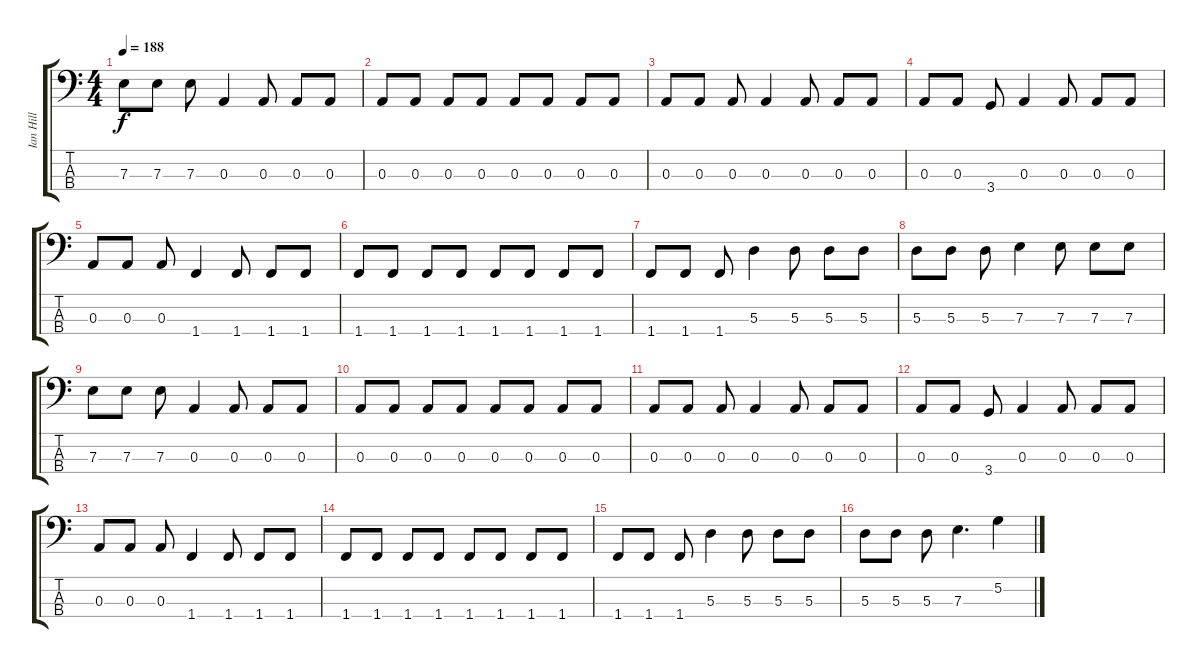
\track ("Ian Hill" "Ian Hill") {instrument electricbasspick}
\staff {score tabs}
\tuning (G2 D2 A1 E1) {hide}
\ts (4 4)
\tempo 188
\clef f4
\ks c
7.3.8{dy f} 7.3.8 7.3.8 0.3.4 0.3.8 0.3.8 0.3.8 |
0.3.8 0.3.8 0.3.8 0.3.8 0.3.8 0.3.8 0.3.8 0.3.8 |
0.3.8 0.3.8 0.3.8 0.3.4 0.3.8 0.3.8 0.3.8 |
0.3.8 0.3.8 3.4.8 0.3.4 0.3.8 0.3.8 0.3.8 |
0.3.8 0.3.8 0.3.8 1.4.4 1.4.8 1.4.8 1.4.8 |
1.4.8 1.4.8 1.4.8 1.4.8 1.4.8 1.4.8 1.4.8 1.4.8 |
1.4.8 1.4.8 1.4.8 5.3.4 5.3.8 5.3.8 5.3.8 |
5.3.8 5.3.8 5.3.8 7.3.4 7.3.8 7.3.8 7.3.8 |
7.3.8 7.3.8 7.3.8 0.3.4 0.3.8 0.3.8 0.3.8 |
0.3.8 0.3.8 0.3.8 0.3.8 0.3.8 0.3.8 0.3.8 0.3.8 |
0.3.8 0.3.8 0.3.8 0.3.4 0.3.8 0.3.8 0.3.8 |
0.3.8 0.3.8 3.4.8 0.3.4 0.3.8 0.3.8 0.3.8 |
0.3.8 0.3.8 0.3.8 1.4.4 1.4.8 1.4.8 1.4.8 |
1.4.8 1.4.8 1.4.8 1.4.8 1.4.8 1.4.8 1.4.8 1.4.8 |
1.4.8 1.4.8 1.4.8 5.3.4 5.3.8 5.3.8 5.3.8 |
5.3.8 5.3.8 5.3.8 7.3.4{d} 5.2.4
